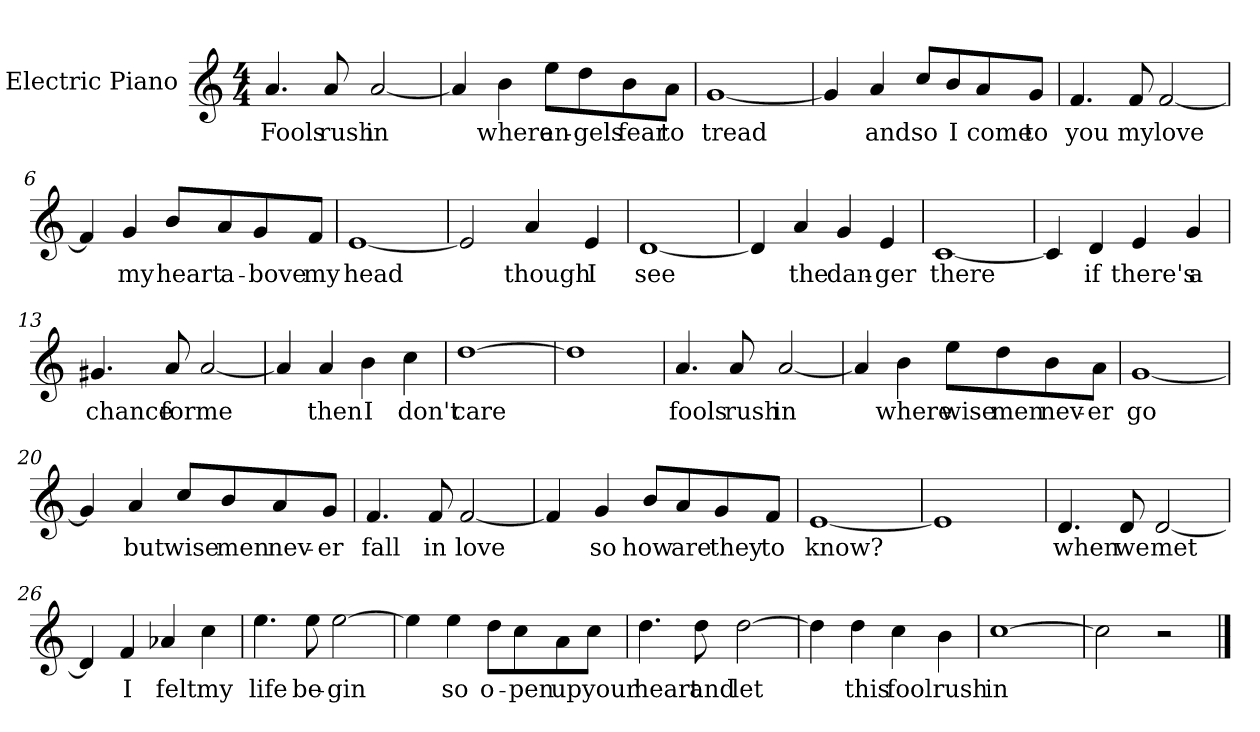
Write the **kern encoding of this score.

**kern	**text
*part1	*part1
*staff1	*staff1
*I"Electric Piano	*
*I'E.Pno	*
*clefG2	*
*k[]	*
*C:	*
*M4/4	*
=1	=1
4.a/	Fools
8a/	rush
[2a/	in
=2	=2
4a/]	.
4b\	where
8ee\L	an-
8dd\	-gels
8b\	fear
8a\J	to
=3	=3
[1g	tread
=4	=4
4g/]	.
4a/	and
8cc/L	so
8b/	I
8a/	come
8g/J	to
!!LO:LB:g=z
=5	=5
4.f/	you
8f/	my
[2f/	love
=6	=6
4f/]	.
4g/	my
8b/L	heart
8a/	a-
8g/	-bove
8f/J	my
=7	=7
[1e	head
=8	=8
2e/]	.
4a/	though
4e/	I
=9	=9
[1d	see
!!LO:LB:g=z
=10	=10
4d/]	.
4a/	the
4g/	dan-
4e/	-ger
=11	=11
[1c	there
=12	=12
4c/]	.
4d/	if
4e/	there's
4g/	a
=13	=13
4.g#X/	chance
8a/	for
[2a/	me
=14	=14
4a/]	.
4a/	then
4b\	I
4cc\	don't
=15	=15
[1dd	care
!!LO:LB:g=z
=16	=16
1dd]	.
=17	=17
4.a/	fools
8a/	rush
[2a/	in
=18	=18
4a/]	.
4b\	where
8ee\L	wise
8dd\	men
8b\	nev-
8a\J	-er
=19	=19
[1g	go
=20	=20
4g/]	.
4a/	but
8cc/L	wise
8b/	men
8a/	nev-
8g/J	-er
!!LO:LB:g=z
=21	=21
4.f/	fall
8f/	in
[2f/	love
=22	=22
4f/]	.
4g/	so
8b/L	how
8a/	are
8g/	they
8f/J	to
=23	=23
[1e	know?
=24	=24
1e]	.
=25	=25
4.d/	when
8d/	we
[2d/	met
=26	=26
4d/]	.
4f/	I
4a-X/	felt
4cc\	my
!!LO:LB:g=z
=27	=27
4.ee\	life
8ee\	be-
[2ee\	-gin
=28	=28
4ee\]	.
4ee\	so
8dd\L	o-
8cc\	-pen
8a\	up
8cc\J	your
=29	=29
4.dd\	heart
8dd\	and
[2dd\	let
=30	=30
4dd\]	.
4dd\	this
4cc\	fool
4b\	rush
=31	=31
[1cc	in
=32	=32
2cc\]	.
2r	.
==	==
*-	*-
